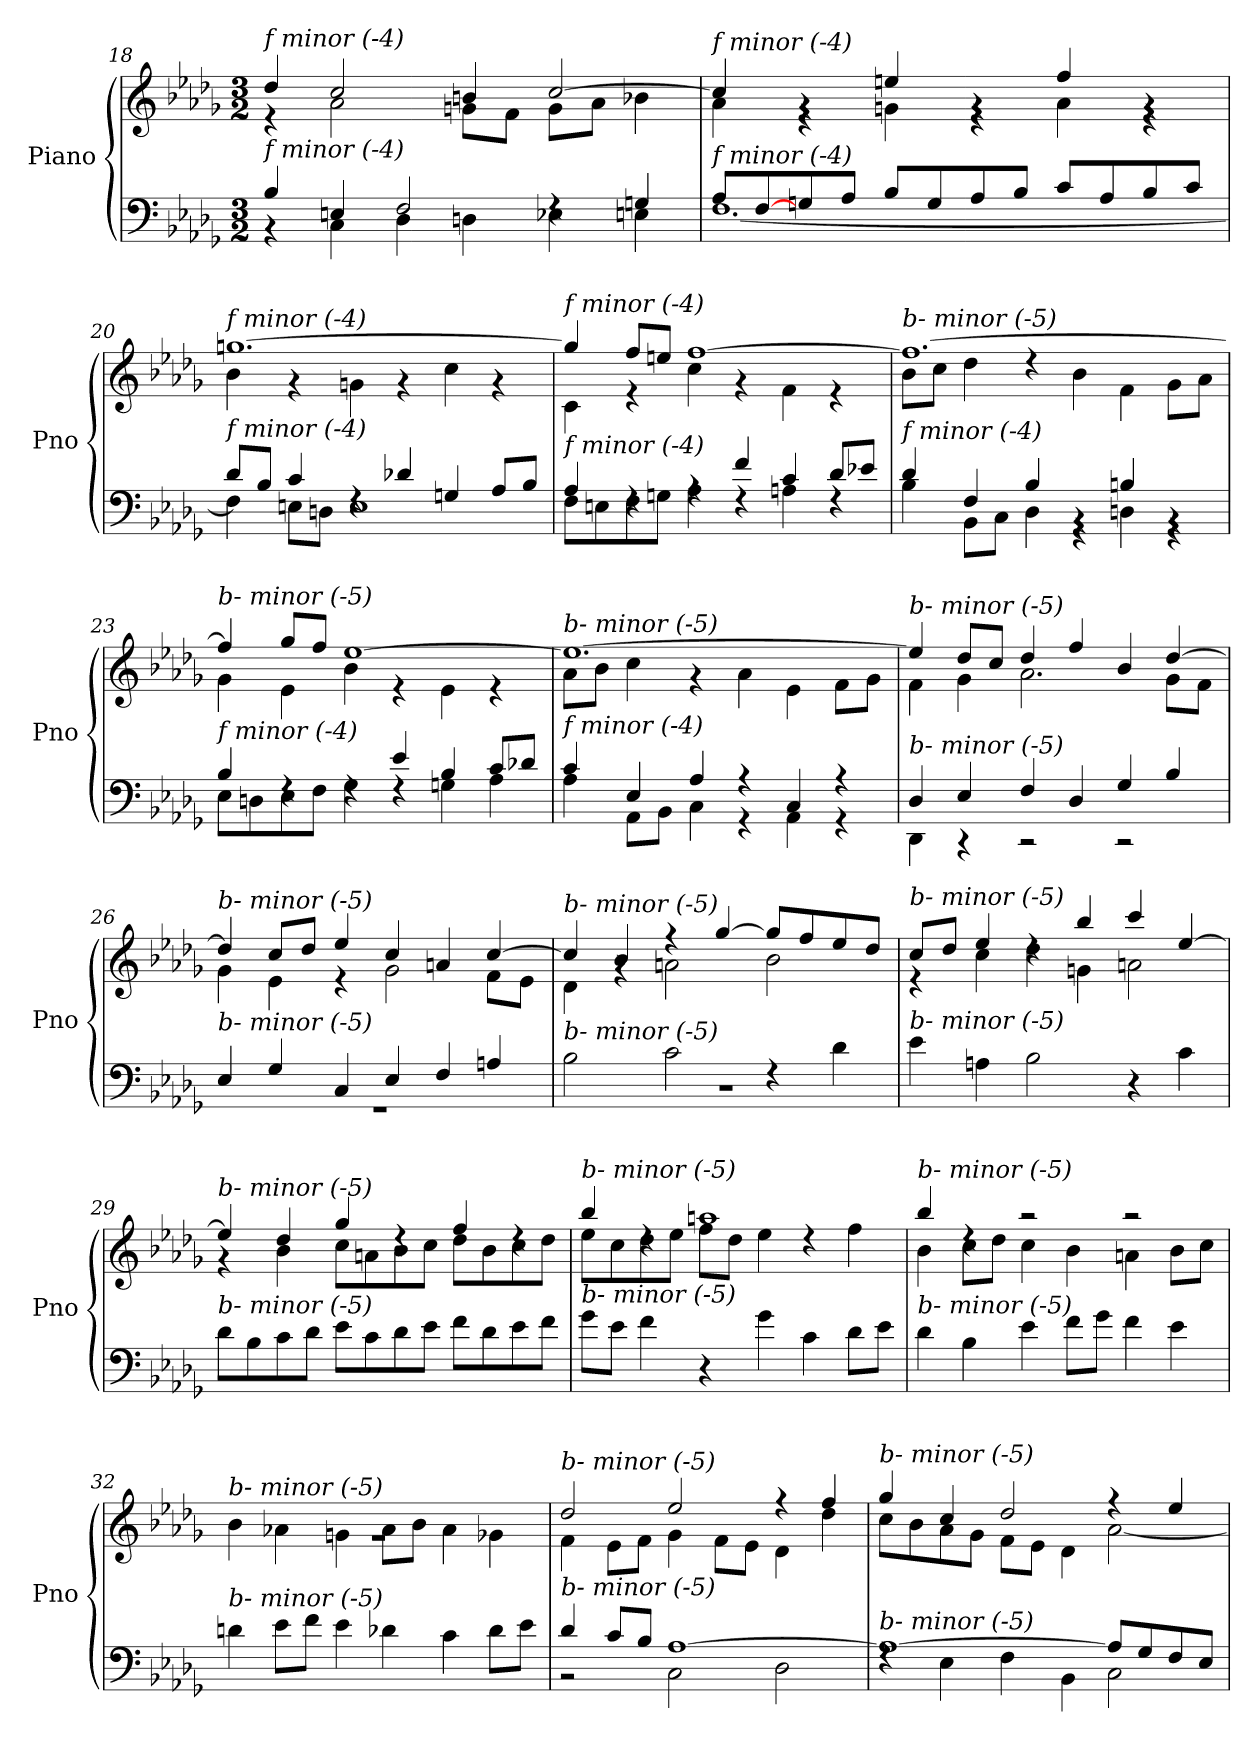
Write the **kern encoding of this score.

**kern	**kern
*part1	*part1
*staff2	*staff1
*I"Piano	*
*I'Pno	*
*clefF4	*clefG2
*k[b-e-a-d-g-]	*k[b-e-a-d-g-]
*M3/2	*M3/2
=18	=18
*^	*^
!	!	!LO:TX:i:t=f minor (-4)	!
!LO:TX:i:t=f minor (-4)	!	!	!
4B-/	4r	4dd-/	4r
4En/	4C\	2cc/	2a-\
2F/	4D-\	.	.
.	4Dn\	4bn/	8gn\L
.	.	.	8f\J
4rF	4E-X\	[2cc/	8g\L
.	.	.	8a-\J
4Gn/	4En\	.	4b-X\
=19	=19	=19	=19
!	!	!LO:TX:i:t=f minor (-4)	!
!LO:TX:i:t=f minor (-4)	!	!	!
8A-/L	[1.F	4cc/]	4a-\
[8F/	.	.	.
8Gn/	.	4rg	4r
8A-/J	.	.	.
8B-/L	.	4een/	4gn\
8G/	.	.	.
8A-/	.	4rg	4r
8B-/J	.	.	.
8c/L	.	4ff/	4a-\
8A-/	.	.	.
8B-/	.	4rg	4r
8c/J	.	.	.
=20	=20	=20	=20
!	!	!LO:TX:i:t=f minor (-4)	!
!LO:TX:i:t=f minor (-4)	!	!	!
8d-/L	4F\]	[1.ggn	4b-\
8B-/J	.	.	.
4c/	8En\L	.	4r
.	8Dn\J	.	.
4rF	1E	.	4gn\
4d-X/	.	.	4r
4Gn/	.	.	4cc\
8A-/L	.	.	4r
8B-/J	.	.	.
!!LO:PB:g=z	!!
=21	=21	=21	=21
!	!	!LO:TX:i:t=f minor (-4)	!
!LO:TX:i:t=f minor (-4)	!	!	!
4A-/	8F\L	4gg/]	4c\
.	8En\	.	.
4rF	8F\	8ff/L	4r
.	8Gn\J	8een/J	.
4rA	4A-\	[1ff	4cc\
4f/	4rF	.	4r
4c/	4An\	.	4f\
8d-/L	4rF	.	4r
8e-X/J	.	.	.
=22	=22	=22	=22
!	!	!LO:TX:i:t=b- minor (-5)	!
!LO:TX:i:t=f minor (-4)	!	!	!
4d-/	4B-\	1.ff_	8b-\L
.	.	.	8cc\J
4F/	8BB-\L	.	4dd-\
.	8C\J	.	.
4B-/	4D-\	.	4rdd
4rBB	4r	.	4b-\
4Bni/	4Dn\	.	4f\
4rBB	4r	.	8g-\L
.	.	.	8a-\J
=23	=23	=23	=23
!	!	!LO:TX:i:t=b- minor (-5)	!
!LO:TX:i:t=f minor (-4)	!	!	!
4B-/	8E-\L	4ff/]	4g-\
.	8Dn\	.	.
4rF	8E-\	8gg-/L	4e-\
.	8F\J	8ff/J	.
4rF	4G-\	[1ee-	4b-\
4e-/	4rF	.	4r
4B-/	4Gn\	.	4e-\
8c/L	4A-\	.	4r
8d-X/J	.	.	.
=24	=24	=24	=24
!	!	!LO:TX:i:t=b- minor (-5)	!
!LO:TX:i:t=f minor (-4)	!	!	!
4c/	4A-\	1.ee-_	8a-\L
.	.	.	8b-\J
4E-/	8AA-\L	.	4cc\
.	8BB-\J	.	.
4A-/	4C\	.	4r
4r	4r	.	4a-\
4C/	4AA-\	.	4e-\
4r	4r	.	8f\L
.	.	.	8g-\J
!!LO:LB:g=z	!!
=25	=25	=25	=25
!	!	!LO:TX:i:t=b- minor (-5)	!
!LO:TX:i:t=b- minor (-5)	!	!	!
4D-/	4DD-\	4ee-/]	4f\
4E-/	4r	8dd-/L	4g-\
.	.	8cc/J	.
4F/	2r	4dd-/	2.a-\
4D-/	.	4ff/	.
4G-/	2r	4b-/	.
4B-/	.	[4dd-/	8g-\L
.	.	.	8f\J
=26	=26	=26	=26
!	!	!LO:TX:i:t=b- minor (-5)	!
!LO:TX:i:t=b- minor (-5)	!	!	!
4E-/	1.r	4dd-/]	4g-\
4G-/	.	8cc/L	4e-\
.	.	8dd-/J	.
4C/	.	4ee-/	4r
4E-/	.	4cc/	2g-\
4F/	.	4an/	.
4An/	.	[4cc/	8f\L
.	.	.	8e-\J
=27	=27	=27	=27
!	!	!LO:TX:i:t=b- minor (-5)	!
!LO:TX:i:t=b- minor (-5)	!	!	!
2B-\	1.r	4cc/]	4d-\
.	.	4b-/	4rg
2c\	.	4r	2an\
.	.	[4gg-/	.
4rF	.	8gg-/L]	2b-\
.	.	8ff/	.
4d-\	.	8ee-/	.
.	.	8dd-/J	.
*v	*v	*	*
=28	=28	=28
!	!LO:TX:i:t=b- minor (-5)	!
!LO:TX:i:t=b- minor (-5)	!	!
4e-\	8cc/L	4r
.	8dd-/J	.
4An\	4ee-/	4cc\
2B-\	4rdd	4dd-\
.	4bb-/	4gn\
4r	4ccc/	2an\
4c\	[4ee-/	.
!!LO:LB:g=z	!!
=29	=29	=29
!	!LO:TX:i:t=b- minor (-5)	!
!LO:TX:i:t=b- minor (-5)	!	!
8d-\L	4ee-/]	4r
8B-\	.	.
8c\	4dd-/	4b-\
8d-\J	.	.
8e-\L	4gg-/	8cc\L
8c\	.	8an\
8d-\	4rdd	8b-\
8e-\J	.	8cc\J
8f\L	4ff/	8dd-\L
8d-\	.	8b-\
8e-\	4rdd	8cc\
8f\J	.	8dd-\J
=30	=30	=30
!	!LO:TX:i:t=b- minor (-5)	!
!LO:TX:i:t=b- minor (-5)	!	!
8g-\L	4bb-/	8ee-\L
8e-\J	.	8cc\
4f\	4rdd	8dd-\
.	.	8ee-\J
4r	1aan	8ff\L
.	.	8dd-\J
4g-\	.	4ee-\
4c\	.	4rdd
8d-\L	.	4ff\
8e-\J	.	.
=31	=31	=31
!	!LO:TX:i:t=b- minor (-5)	!
!LO:TX:i:t=b- minor (-5)	!	!
4d-\	4bb-/	4b-\
4B-\	4rdd	8cc\L
.	.	8dd-\J
4e-\	2r	4cc\
8f\L	.	4b-\
8g-\J	.	.
4f\	2r	4an\
4e-\	.	8b-\L
.	.	8cc\J
!!LO:LB:g=z	!!
=32	=32	=32
!	!LO:TX:i:t=b- minor (-5)	!
!LO:TX:i:t=b- minor (-5)	!	!
4dn\	1.rg	4b-\
8e-\L	.	4a-X\
8f\J	.	.
4e-\	.	4gn\
4d-X\	.	8a-\L
.	.	8b-\J
4c\	.	4a-\
8d-\L	.	4g-X\
8e-\J	.	.
=33	=33	=33
*^	*	*
!	!	!LO:TX:i:t=b- minor (-5)	!
!LO:TX:i:t=b- minor (-5)	!	!	!
4d-/	2r	2dd-/	4f\
8c/L	.	.	8e-\L
8B-/J	.	.	8f\J
[1A-	2C\	2ee-/	4g-\
.	.	.	8f\L
.	.	.	8e-\J
.	2D-\	4r	4d-\
.	.	4ff/	4dd-\
=34	=34	=34	=34
!	!	!LO:TX:i:t=b- minor (-5)	!
!LO:TX:i:t=b- minor (-5)	!	!	!
1A-_	4rF	4gg-/	8cc\L
.	.	.	8b-\
.	4E-\	4cc/	8a-\
.	.	.	8g-\J
.	4F\	2dd-/	8f\L
.	.	.	8e-\J
.	4BB-\	.	4d-\
8A-/L]	2C\	4r	[2a-\
8G-/	.	.	.
8F/	.	4ee-/	.
8E-/J	.	.	.
*v	*v	*	*
*	*v	*v
=	=
*-	*-
